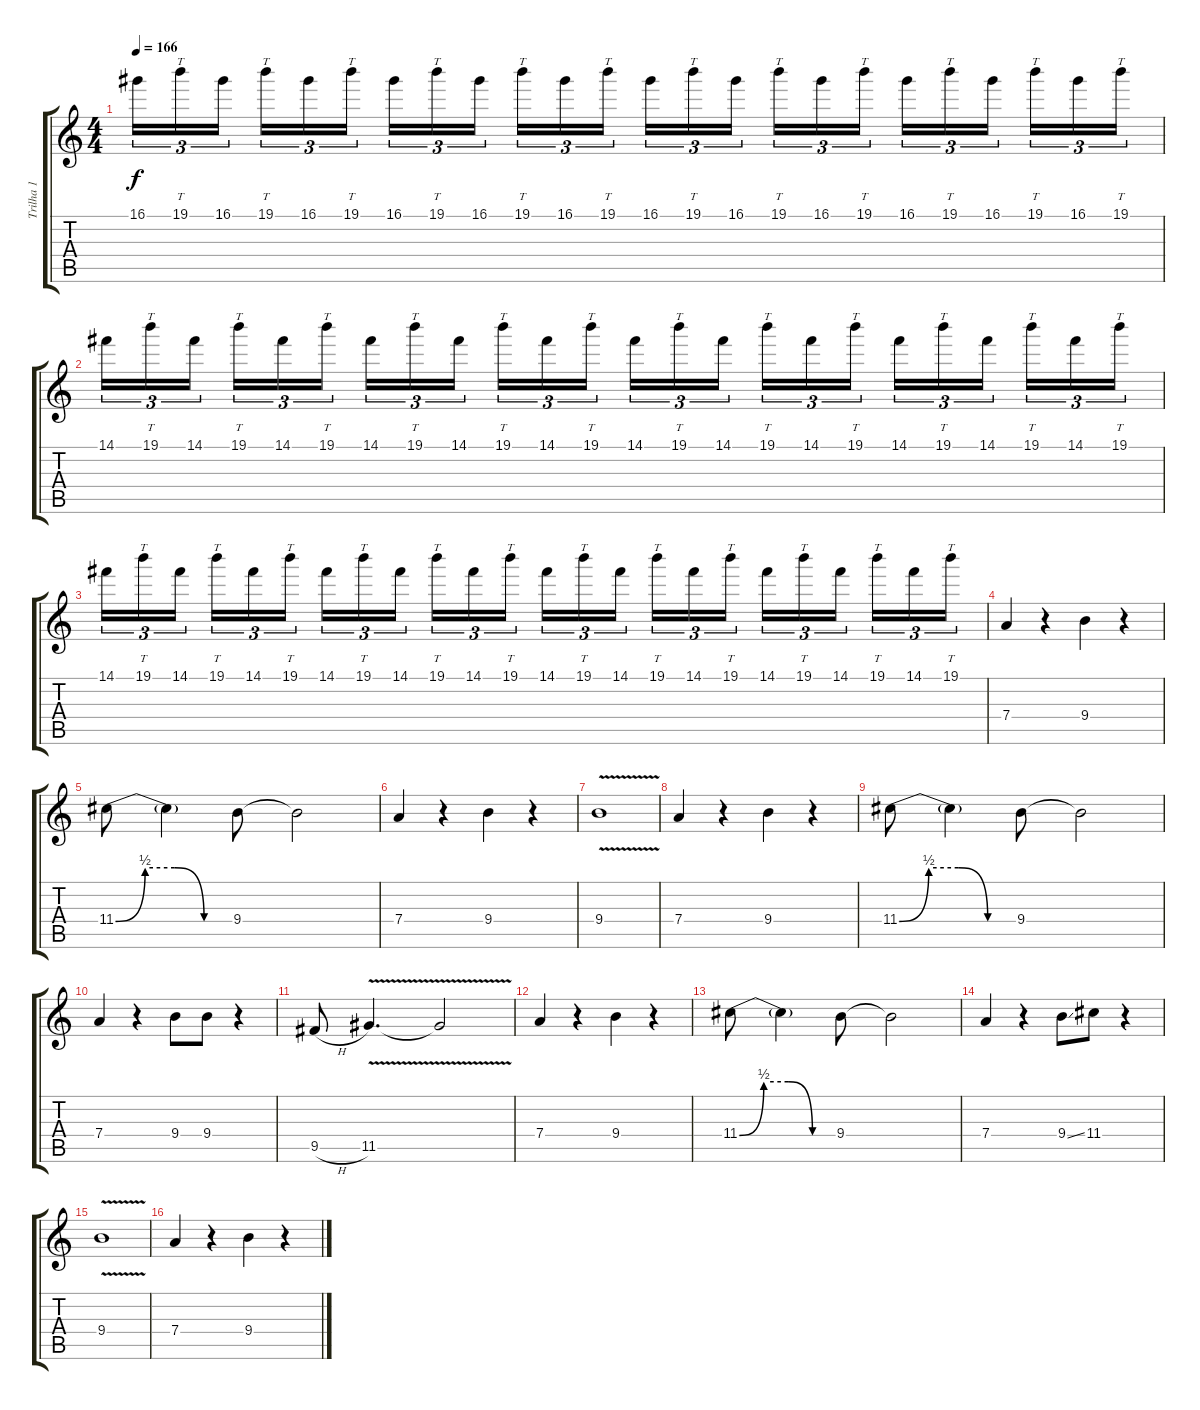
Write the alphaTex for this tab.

\track ("Trilha 1" "Trilha 1") {instrument distortionguitar}
\staff {score tabs}
\tuning (E4 B3 G3 D3 A2 E2) {hide}
\ts (4 4)
\tempo 166
\clef g2
\ks c
16.1.16{tu (3 2) dy f} 19.1.16{tt tu (3 2)} 16.1.16{tu (3 2) beam splitsecondary} 19.1.16{tt tu (3 2)} 16.1.16{tu (3 2)} 19.1.16{tt tu (3 2)} 16.1.16{tu (3 2)} 19.1.16{tt tu (3 2)} 16.1.16{tu (3 2) beam splitsecondary} 19.1.16{tt tu (3 2)} 16.1.16{tu (3 2)} 19.1.16{tt tu (3 2)} 16.1.16{tu (3 2)} 19.1.16{tt tu (3 2)} 16.1.16{tu (3 2) beam splitsecondary} 19.1.16{tt tu (3 2)} 16.1.16{tu (3 2)} 19.1.16{tt tu (3 2)} 16.1.16{tu (3 2)} 19.1.16{tt tu (3 2)} 16.1.16{tu (3 2) beam splitsecondary} 19.1.16{tt tu (3 2)} 16.1.16{tu (3 2)} 19.1.16{tt tu (3 2)} |
14.1.16{tu (3 2)} 19.1.16{tt tu (3 2)} 14.1.16{tu (3 2) beam splitsecondary} 19.1.16{tt tu (3 2)} 14.1.16{tu (3 2)} 19.1.16{tt tu (3 2)} 14.1.16{tu (3 2)} 19.1.16{tt tu (3 2)} 14.1.16{tu (3 2) beam splitsecondary} 19.1.16{tt tu (3 2)} 14.1.16{tu (3 2)} 19.1.16{tt tu (3 2)} 14.1.16{tu (3 2)} 19.1.16{tt tu (3 2)} 14.1.16{tu (3 2) beam splitsecondary} 19.1.16{tt tu (3 2)} 14.1.16{tu (3 2)} 19.1.16{tt tu (3 2)} 14.1.16{tu (3 2)} 19.1.16{tt tu (3 2)} 14.1.16{tu (3 2) beam splitsecondary} 19.1.16{tt tu (3 2)} 14.1.16{tu (3 2)} 19.1.16{tt tu (3 2)} |
14.1.16{tu (3 2)} 19.1.16{tt tu (3 2)} 14.1.16{tu (3 2) beam splitsecondary} 19.1.16{tt tu (3 2)} 14.1.16{tu (3 2)} 19.1.16{tt tu (3 2)} 14.1.16{tu (3 2)} 19.1.16{tt tu (3 2)} 14.1.16{tu (3 2) beam splitsecondary} 19.1.16{tt tu (3 2)} 14.1.16{tu (3 2)} 19.1.16{tt tu (3 2)} 14.1.16{tu (3 2)} 19.1.16{tt tu (3 2)} 14.1.16{tu (3 2) beam splitsecondary} 19.1.16{tt tu (3 2)} 14.1.16{tu (3 2)} 19.1.16{tt tu (3 2)} 14.1.16{tu (3 2)} 19.1.16{tt tu (3 2)} 14.1.16{tu (3 2) beam splitsecondary} 19.1.16{tt tu (3 2)} 14.1.16{tu (3 2)} 19.1.16{tt tu (3 2)} |
7.4.4 r.4 9.4.4 r.4 |
11.4{be (custom 0 0 15 2 30 2 45 0 60 0)}.8 11.4{t}.4 9.4.8 9.4{t}.2 |
7.4.4 r.4 9.4.4 r.4 |
9.4{v}.1 |
7.4.4 r.4 9.4.4 r.4 |
11.4{be (custom 0 0 15 2 30 2 45 0 60 0)}.8 11.4{t}.4 9.4.8 9.4{t}.2 |
7.4.4 r.4 9.4.8 9.4.8 r.4 |
9.5{h}.8 11.5{v}.4{d} 11.5{t}.2 |
7.4.4 r.4 9.4.4 r.4 |
11.4{be (custom 0 0 15 2 30 2 45 0 60 0)}.8 11.4{t}.4 9.4.8 9.4{t}.2 |
7.4.4 r.4 9.4{ss}.8 11.4.8 r.4 |
9.4{v}.1 |
7.4.4 r.4 9.4.4 r.4
